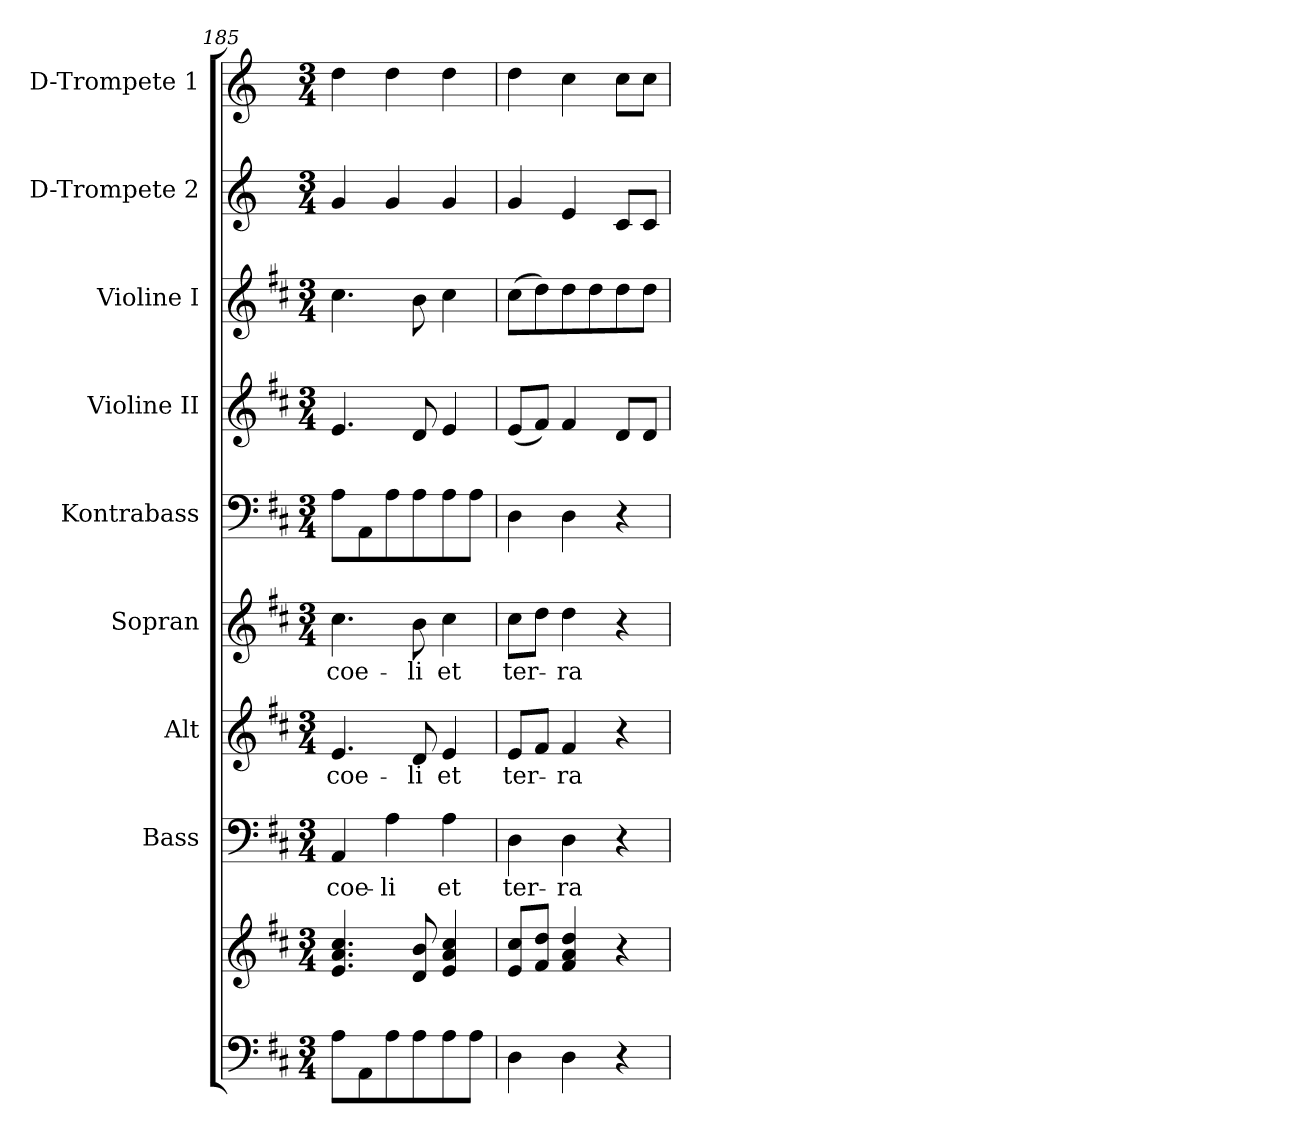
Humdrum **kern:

**kern	**kern	**kern	**text	**kern	**text	**kern	**text	**kern	**kern	**kern	**kern	**kern
*part9	*part9	*part8	*part8	*part7	*part7	*part6	*part6	*part5	*part4	*part3	*part2	*part1
*staff10	*staff9	*staff8	*staff8	*staff7	*staff7	*staff6	*staff6	*staff5	*staff4	*staff3	*staff2	*staff1
*	*	*I"Bass	*	*I"Alt	*	*I"Sopran	*	*I"Kontrabass	*I"Violine II	*I"Violine I	*I"D-Trompete 2	*I"D-Trompete 1
*	*	*I'B.	*	*I'A.	*	*I'S.	*	*I'Kb.	*I'Vl. II	*I'Vl. I	*I'D Trp. 2	*I'D Trp. 1
*clefF4	*clefG2	*clefF4	*	*clefG2	*	*clefG2	*	*clefF4	*clefG2	*clefG2	*clefG2	*clefG2
*	*	*	*	*	*	*	*	*ITrd7c12	*	*	*ITrd-1c-2	*ITrd-1c-2
*k[f#c#]	*k[f#c#]	*k[f#c#]	*	*k[f#c#]	*	*k[f#c#]	*	*k[f#c#]	*k[f#c#]	*k[f#c#]	*k[f#c#]	*k[f#c#]
*D:	*D:	*D:	*	*D:	*	*D:	*	*D:	*D:	*D:	*D:	*D:
*M3/4	*M3/4	*M3/4	*	*M3/4	*	*M3/4	*	*M3/4	*M3/4	*M3/4	*M3/4	*M3/4
=185	=185	=185	=185	=185	=185	=185	=185	=185	=185	=185	=185	=185
!	!	!	!LO:LY:b	!	!LO:LY:b	!	!LO:LY:b	!	!	!	!	!
8A\L	4.e/ 4.a/ 4.cc#/	4AA/	coe-	4.e/	coe-	4.cc#\	coe-	8AA\L	4.e/	4.cc#\	4a/	4ee\
8AA\	.	.	.	.	.	.	.	8AAA\	.	.	.	.
!	!	!	!LO:LY:b	!	!	!	!	!	!	!	!	!
8A\	.	4A\	-li	.	.	.	.	8AA\	.	.	4a/	4ee\
!	!	!	!	!	!LO:LY:b	!	!LO:LY:b	!	!	!	!	!
8A\	8d/ 8b/	.	.	8d/	-li	8b\	-li	8AA\	8d/	8b\	.	.
!	!	!	!LO:LY:b	!	!LO:LY:b	!	!LO:LY:b	!	!	!	!	!
8A\	4e/ 4a/ 4cc#/	4A\	et	4e/	et	4cc#\	et	8AA\	4e/	4cc#\	4a/	4ee\
8A\J	.	.	.	.	.	.	.	8AA\J	.	.	.	.
=186	=186	=186	=186	=186	=186	=186	=186	=186	=186	=186	=186	=186
!	!	!	!LO:LY:b	!	!LO:LY:b	!	!LO:LY:b	!	!	!	!	!
4D\	8e/ 8cc#/L	4D\	ter-	8e/L	ter-	8cc#\L	ter-	4DD\	(<8e/L	(>8cc#\L	4a/	4ee\
.	8f#/ 8dd/J	.	.	8f#/J	.	8dd\J	.	.	8f#/J)	8dd\)	.	.
!	!	!	!LO:LY:b	!	!LO:LY:b	!	!LO:LY:b	!	!	!	!	!
4D\	4f#/ 4a/ 4dd/	4D\	-ra	4f#/	-ra	4dd\	-ra	4DD\	4f#/	8dd\	4f#/	4dd\
.	.	.	.	.	.	.	.	.	.	8dd\	.	.
4r	4r	4r	.	4r	.	4r	.	4r	8d/L	8dd\	8d/L	8dd\L
.	.	.	.	.	.	.	.	.	8d/J	8dd\J	8d/J	8dd\J
=	=	=	=	=	=	=	=	=	=	=	=	=
*-	*-	*-	*-	*-	*-	*-	*-	*-	*-	*-	*-	*-
